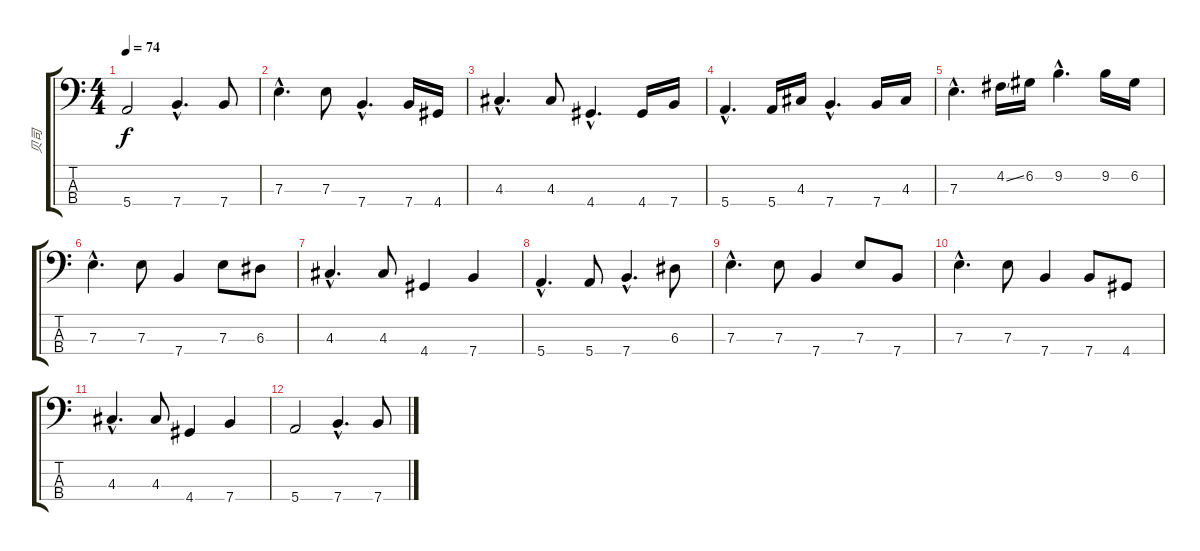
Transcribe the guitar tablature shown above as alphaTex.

\track ("贝司" "贝司") {instrument electricbasspick}
\staff {score tabs}
\tuning (G2 D2 A1 E1) {hide}
\ts (4 4)
\tempo 74
\clef f4
\ks c
5.4.2{dy f} 7.4{hac}.4{d} 7.4.8 |
7.3{hac}.4{d} 7.3.8 7.4{hac}.4{d} 7.4.16 4.4.16 |
4.3{hac}.4{d} 4.3.8 4.4{hac}.4{d} 4.4.16 7.4.16 |
5.4{hac}.4{d} 5.4.16 4.3.16 7.4{hac}.4{d} 7.4.16 4.3.16 |
7.3{hac}.4{d} 4.2{ss}.16 6.2.16 9.2{hac}.4{d} 9.2.16 6.2.16 |
7.3{hac}.4{d} 7.3.8 7.4.4 7.3.8 6.3.8 |
4.3{hac}.4{d} 4.3.8 4.4.4 7.4.4 |
5.4{hac}.4{d} 5.4.8 7.4{hac}.4{d} 6.3.8 |
7.3{hac}.4{d} 7.3.8 7.4.4 7.3.8 7.4.8 |
7.3{hac}.4{d} 7.3.8 7.4.4 7.4.8 4.4.8 |
4.3{hac}.4{d} 4.3.8 4.4.4 7.4.4 |
5.4.2 7.4{hac}.4{d} 7.4.8
